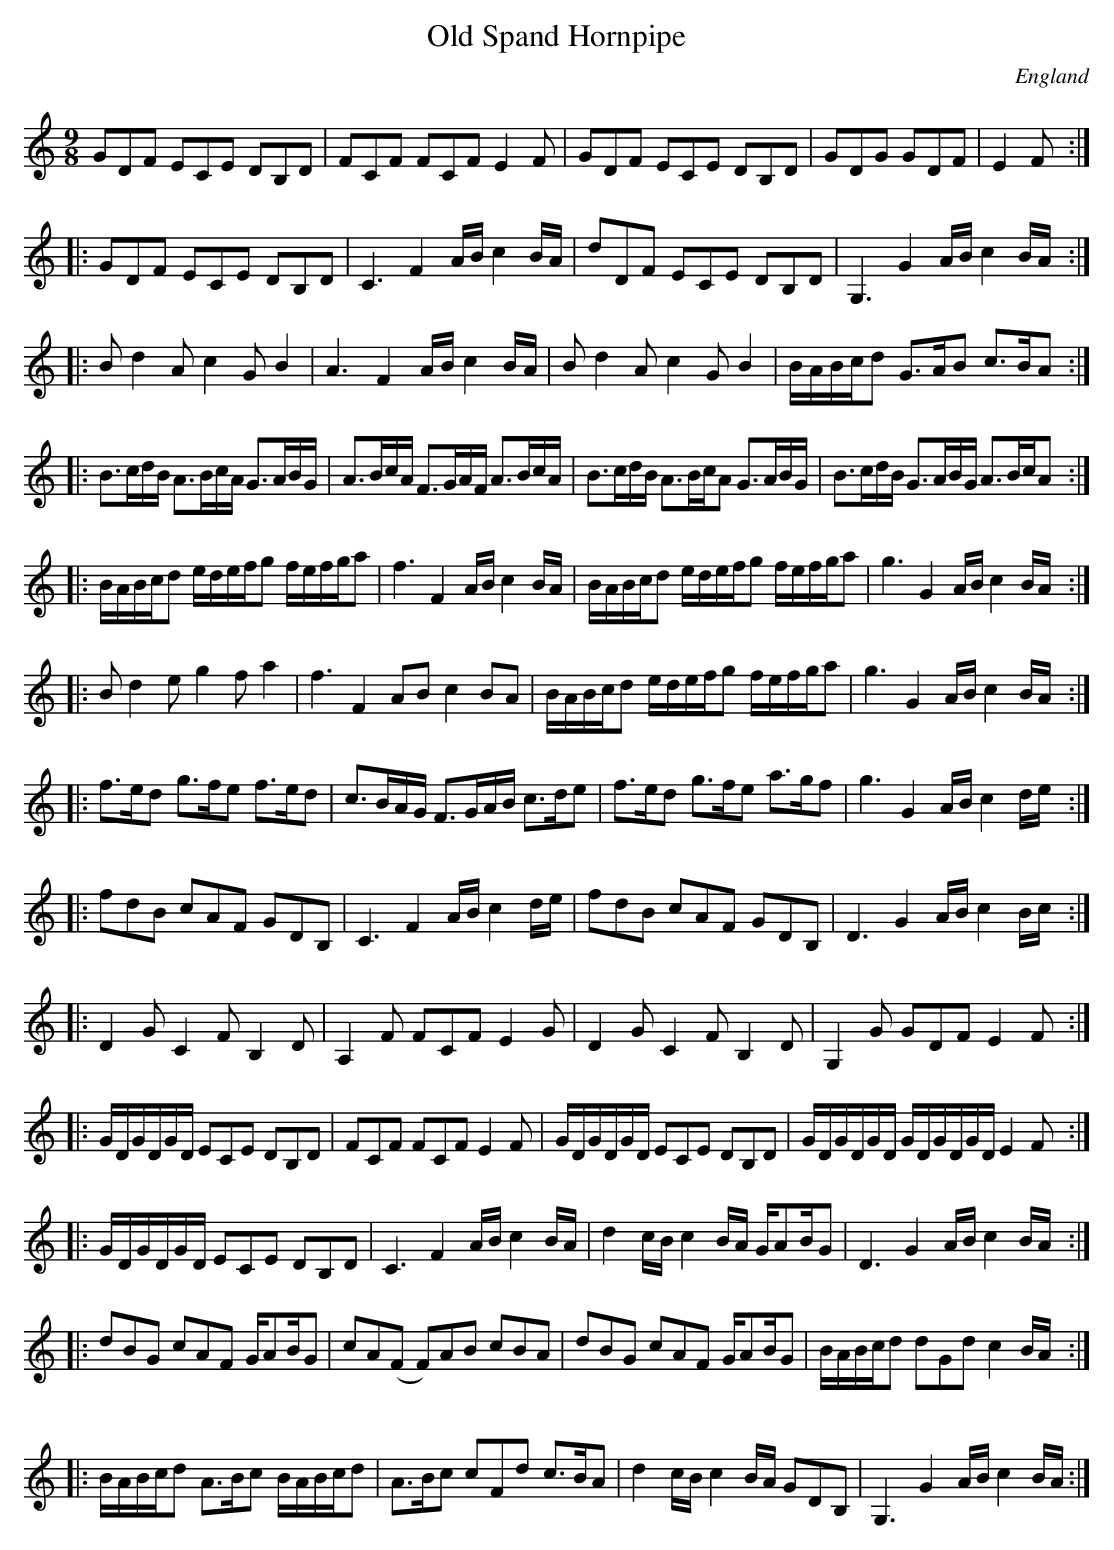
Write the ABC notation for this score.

X:1
T:Old Spand Hornpipe
M:9/8
O:England
K:GMix
GDF ECE DB,D| FCF FCF E2F| GDF ECE DB,D| GDG GDF| E2F:|
|:GDF ECE DB,D| C3 F2A/B/ c2B/A/| dDF ECE DB,D| G,3 G2A/B/ c2B/A/:|
|:Bd2 Ac2 GB2| A3 F2A/B/ c2B/A/| Bd2 Ac2 GB2| B/A/B/c/d G>AB c>BA:|
|:B>cd/B/ A>Bc/A/ G>AB/G/| A>Bc/A/ F>GA/F/ A>Bc/A/|\
B>cd/B/ A>Bc/A G>AB/G/| B>cd/B/ G>AB/G/ A>Bc/A:|
L:1/16
|:BABcd2 edefg2 fefga2| f6 F4AB c4BA| BABcd2 edefg2 fefga2| g6 G4AB c4BA:|
L:1/8
|:Bd2 eg2 fa2| f3 F2AB c2BA| B/A/B/c/d e/d/e/f/g f/e/f/g/a| g3 G2A/B/ c2B/A/:|
|:f>ed g>fe f>ed| c>BA/G/ F>GA/B/ c>de| f>ed g>fe a>gf| g3 G2A/B/ c2d/e/:|
|:fdB cAF GDB,| C3 F2A/B/ c2d/e/| fdB cAF GDB,| D3 G2A/B/ c2B/c/:|
|:D2G C2F B,2D| A,2F FCF E2G| D2G C2F B,2D| G,2G GDF E2F:|
|:G/D/G/D/G/D/ ECE DB,D| FCF FCF E2F| \
G/D/G/D/G/D/ ECE DB,D| G/D/G/D/G/D/ G/D/G/D/G/D/ E2F:|
|:G/D/G/D/G/D/ ECE DB,D| C3 F2A/B/ c2B/A/| \
d2c/B/ c2B/A/ G/AB/G| D3 G2A/B/ c2B/A/:|
|:dBG cAF G/AB/G| cA(F F)AB cBA| dBG cAF G/AB/G| B/A/B/c/d dGd c2B/A/:|
|:B/A/B/c/d A>Bc B/A/B/c/d| A>Bc cFd c>BA| \
d2c/B/ c2B/A/ GDB,| G,3 G2A/B/ c2B/A/ :|
